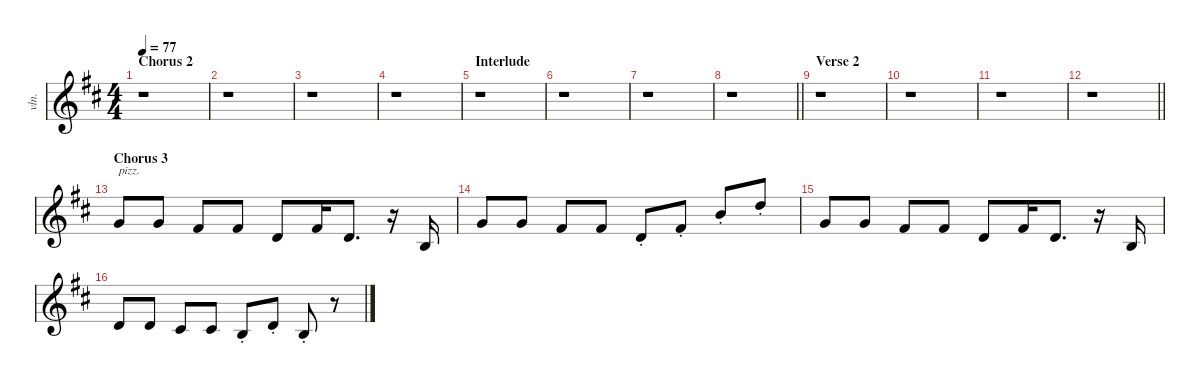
\defaultSystemsLayout 4
\hideDynamics
\bracketExtendMode nobrackets
\otherSystemsTrackNameOrientation horizontal
\track ("Violin" "vln.") {defaultSystemsLayout 8 instrument pizzicatostrings}
\staff {score}
\tuning (E5 A4 D4 G3)
\ts (4 4)
\section ("" "Chorus 2")
\tempo 77
\clef g2
\ks bminor
r.1{dy mf beam Down} |
r.1{beam Down} |
r.1{beam Down} |
r.1{beam Down} |
\section ("" "Interlude")
r.1{beam Down} |
r.1{beam Down} |
r.1{beam Down} |
\barLineRight lightlight
r.1{beam Down} |
\section ("" "Verse 2")
r.1{beam Down} |
r.1{beam Down} |
r.1{beam Down} |
\barLineRight lightlight
r.1{beam Down} |
\section ("" "Chorus 3")
5.3{acc forcenatural}.8{txt "pizz." beam Up} 5.3{acc forcenatural}.8{beam Up} 4.3{acc #}.8{beam Up} 4.3{acc #}.8{beam Up} 0.3{acc forcenatural}.8{beam Up} 4.3{acc #}.16{beam Up} 7.4{acc forcenatural}.8{d beam Up beam split} r.16{beam Up beam split} 4.4{acc forcenatural}.16{beam Up} |
5.3{acc forcenatural}.8{beam Up} 5.3{acc forcenatural}.8{beam Up} 4.3{acc #}.8{beam Up} 4.3{acc #}.8{beam Up} 0.3{st acc forcenatural}.8{beam Up} 4.3{st acc #}.8{beam Up} 2.2{st acc forcenatural}.8{beam Up} 5.2{st acc forcenatural}.8{beam Up} |
5.3{acc forcenatural}.8{beam Up} 5.3{acc forcenatural}.8{beam Up} 4.3{acc #}.8{beam Up} 4.3{acc #}.8{beam Up} 0.3{acc forcenatural}.8{beam Up} 4.3{acc #}.16{beam Up} 7.4{acc forcenatural}.8{d beam Up beam split} r.16{beam Up beam split} 4.4{acc forcenatural}.16{beam Up} |
7.4{acc forcenatural}.8{beam Up} 7.4{acc forcenatural}.8{beam Up} 6.4{acc #}.8{beam Up} 6.4{acc #}.8{beam Up} 4.4{st acc forcenatural}.8{beam Up} 0.3{st acc forcenatural}.8{beam Up} 4.4{st acc forcenatural}.8{beam Up} r.8{beam Up}
